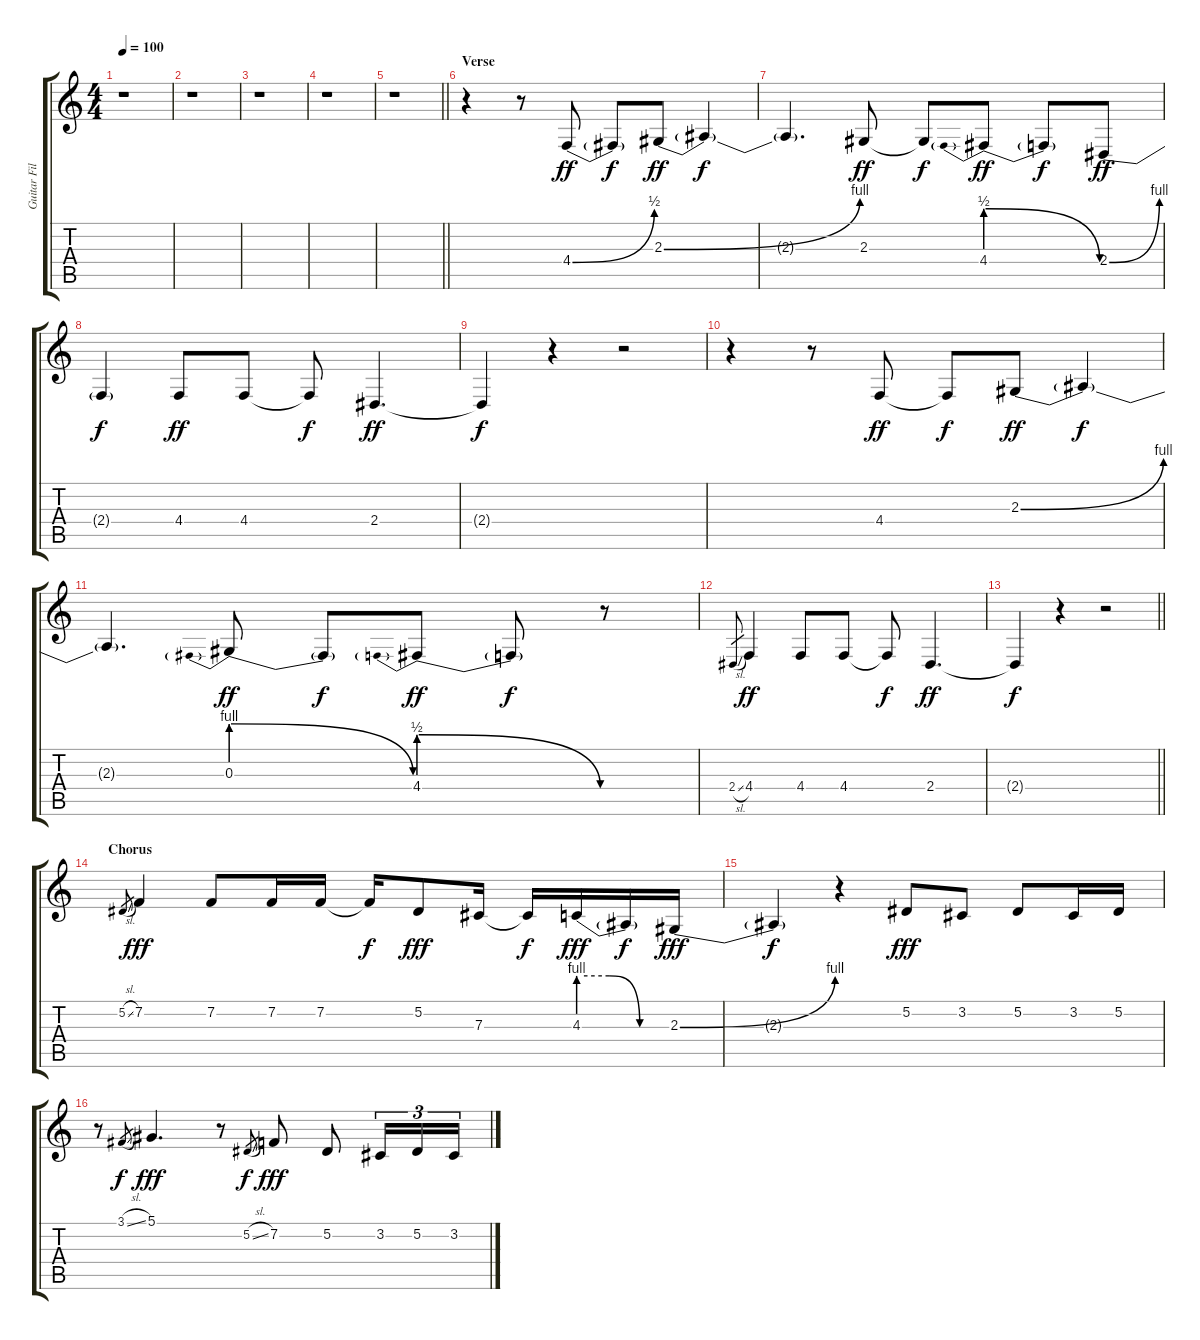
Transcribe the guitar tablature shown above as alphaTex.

\track ("Guitar Fills 1" "Guitar Fil") {instrument lead6voice}
\staff {score tabs}
\tuning (Eb4 Bb3 Gb3 Db3 Ab2 Eb2) {hide}
\ts (4 4)
\tempo 100
\clef g2
\ks c
r.1{dy fff} |
r.1 |
r.1 |
r.1 |
\barLineRight lightlight
r.1 |
\section ("" "Verse")
r.4 r.8 4.4{be (bend 0 0 60 2)}.8{dy ff} 4.4{t}.8{dy f} 2.3{be (bend 0 0 60 4)}.8{dy ff} 2.3{t}.4{dy f} |
2.3{t}.4{d} 2.3.8{dy ff} 2.3{t}.8{dy f} 4.4{be (prebendrelease 0 2 60 0)}.8{dy ff} 4.4{t}.8{dy f} 2.4{be (bend 0 0 60 4)}.8{dy ff} |
2.4{t}.4{dy f} 4.4.8{dy ff} 4.4.8 4.4{t}.8{dy f} 2.4.4{d dy ff} |
2.4{t}.4{dy f} r.4 r.2 |
r.4 r.8 4.4.8{dy ff} 4.4{t}.8{dy f} 2.3{be (bend 0 0 60 4)}.8{dy ff} 2.3{t}.4{dy f} |
2.3{t}.4{d} 0.3{be (prebendrelease 0 4 60 0)}.8{dy ff} 0.3{t}.8{dy f} 4.4{be (prebendrelease 0 2 60 0)}.8{dy ff} 4.4{t}.8{dy f} r.8 |
2.4{sl}.8{gr} 4.4.4{dy ff} 4.4.8 4.4.8 4.4{t}.8{dy f} 2.4.4{d dy ff} |
\barLineRight lightlight
2.4{t}.4{dy f} r.4 r.2 |
\section ("" "Chorus")
5.2{sl}.8{gr} 7.2.4{dy fff} 7.2.8 7.2.16 7.2.16 7.2{t}.16{dy f} 5.2.8{dy fff} 7.3.16 7.3{t}.16{dy f} 4.3{be (custom 0 4 20 4 40 0 60 0)}.16{dy fff} 4.3{t}.16{dy f} 2.3{be (bend 0 0 60 4)}.16{dy fff} |
2.3{t}.4{dy f} r.4 5.2.8{dy fff} 3.2.8 5.2.8 3.2.16 5.2.16 |
r.8 3.1{sl}.8{gr dy f} 5.1.4{d dy fff} r.8 5.2{sl}.8{gr dy f} 7.2.8{dy fff} 5.2.8 3.2.16{tu (3 2)} 5.2.16{tu (3 2)} 3.2.16{tu (3 2)}
